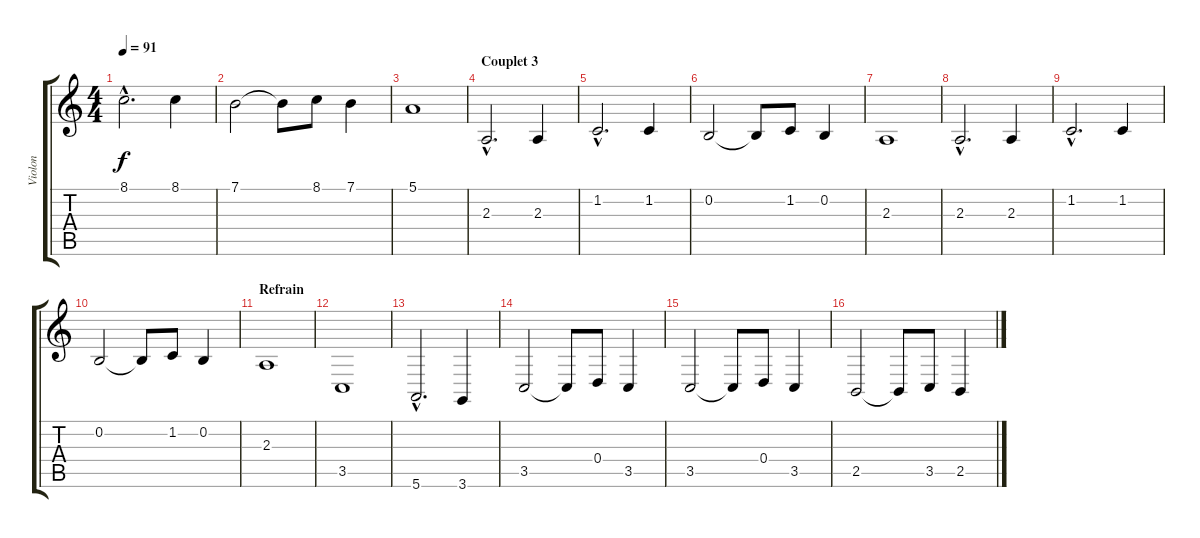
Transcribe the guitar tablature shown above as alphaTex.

\track ("Violon" "Violon") {instrument violin}
\staff {score tabs}
\tuning (E4 B3 G3 D3 A2 E2) {hide}
\ts (4 4)
\tempo 91
\clef g2
\ks c
8.1{hac}.2{d dy f} 8.1.4 |
7.1.2 7.1{t}.8 8.1.8 7.1.4 |
5.1.1 |
\section ("" "Couplet 3")
2.3{hac}.2{d volume 8} 2.3.4 |
1.2{hac}.2{d} 1.2.4 |
0.2.2 0.2{t}.8 1.2.8 0.2.4 |
2.3.1 |
2.3{hac}.2{d} 2.3.4 |
1.2{hac}.2{d} 1.2.4 |
0.2.2 0.2{t}.8 1.2.8 0.2.4 |
\section ("" "Refrain")
2.3.1 |
3.5.1{volume 10} |
5.6{hac}.2{d} 3.6.4 |
3.5.2 3.5{t}.8 0.4.8 3.5.4 |
3.5.2 3.5{t}.8 0.4.8 3.5.4 |
2.5.2 2.5{t}.8 3.5.8 2.5.4
